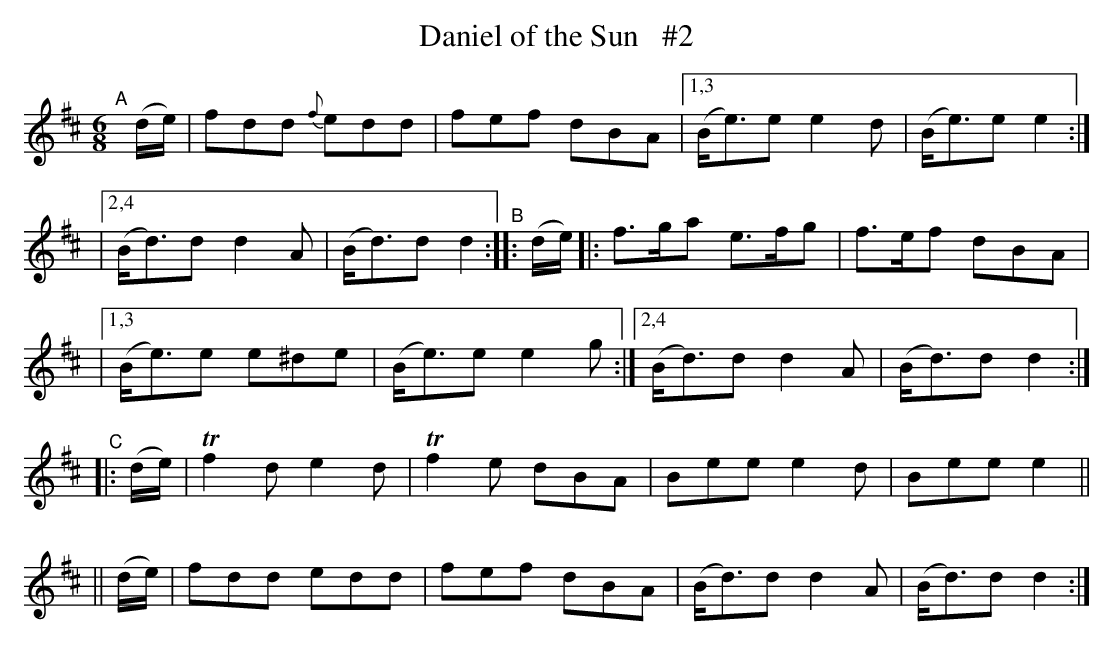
X:1
T: Daniel of the Sun   #2
M: 6/8
L: 1/8
K: D
"^A"\
[|](d/e/) | fdd {f}edd | fef  dBA |[1,3 (B<e)e e2d | (B<e)e e2 :|
|[2,4 (B<d)d d2A | (B<d)d d2 "^B":: (d/e/) |: f>ga e>fg | f>ef dBA |
|[1,3 (B<e)e e^de | (B<e)e e2 g :|[2,4 (B<d)d d2A | (B<d)d d2 :|
"^C"\
|: (d/e/) |Tf2d e2d |Tf2e dBA | Bee e2d | Bee e2 ||
|| (d/e/) | fdd edd | fef dBA | (B<d)d d2A | (B<d)d d2 :|
